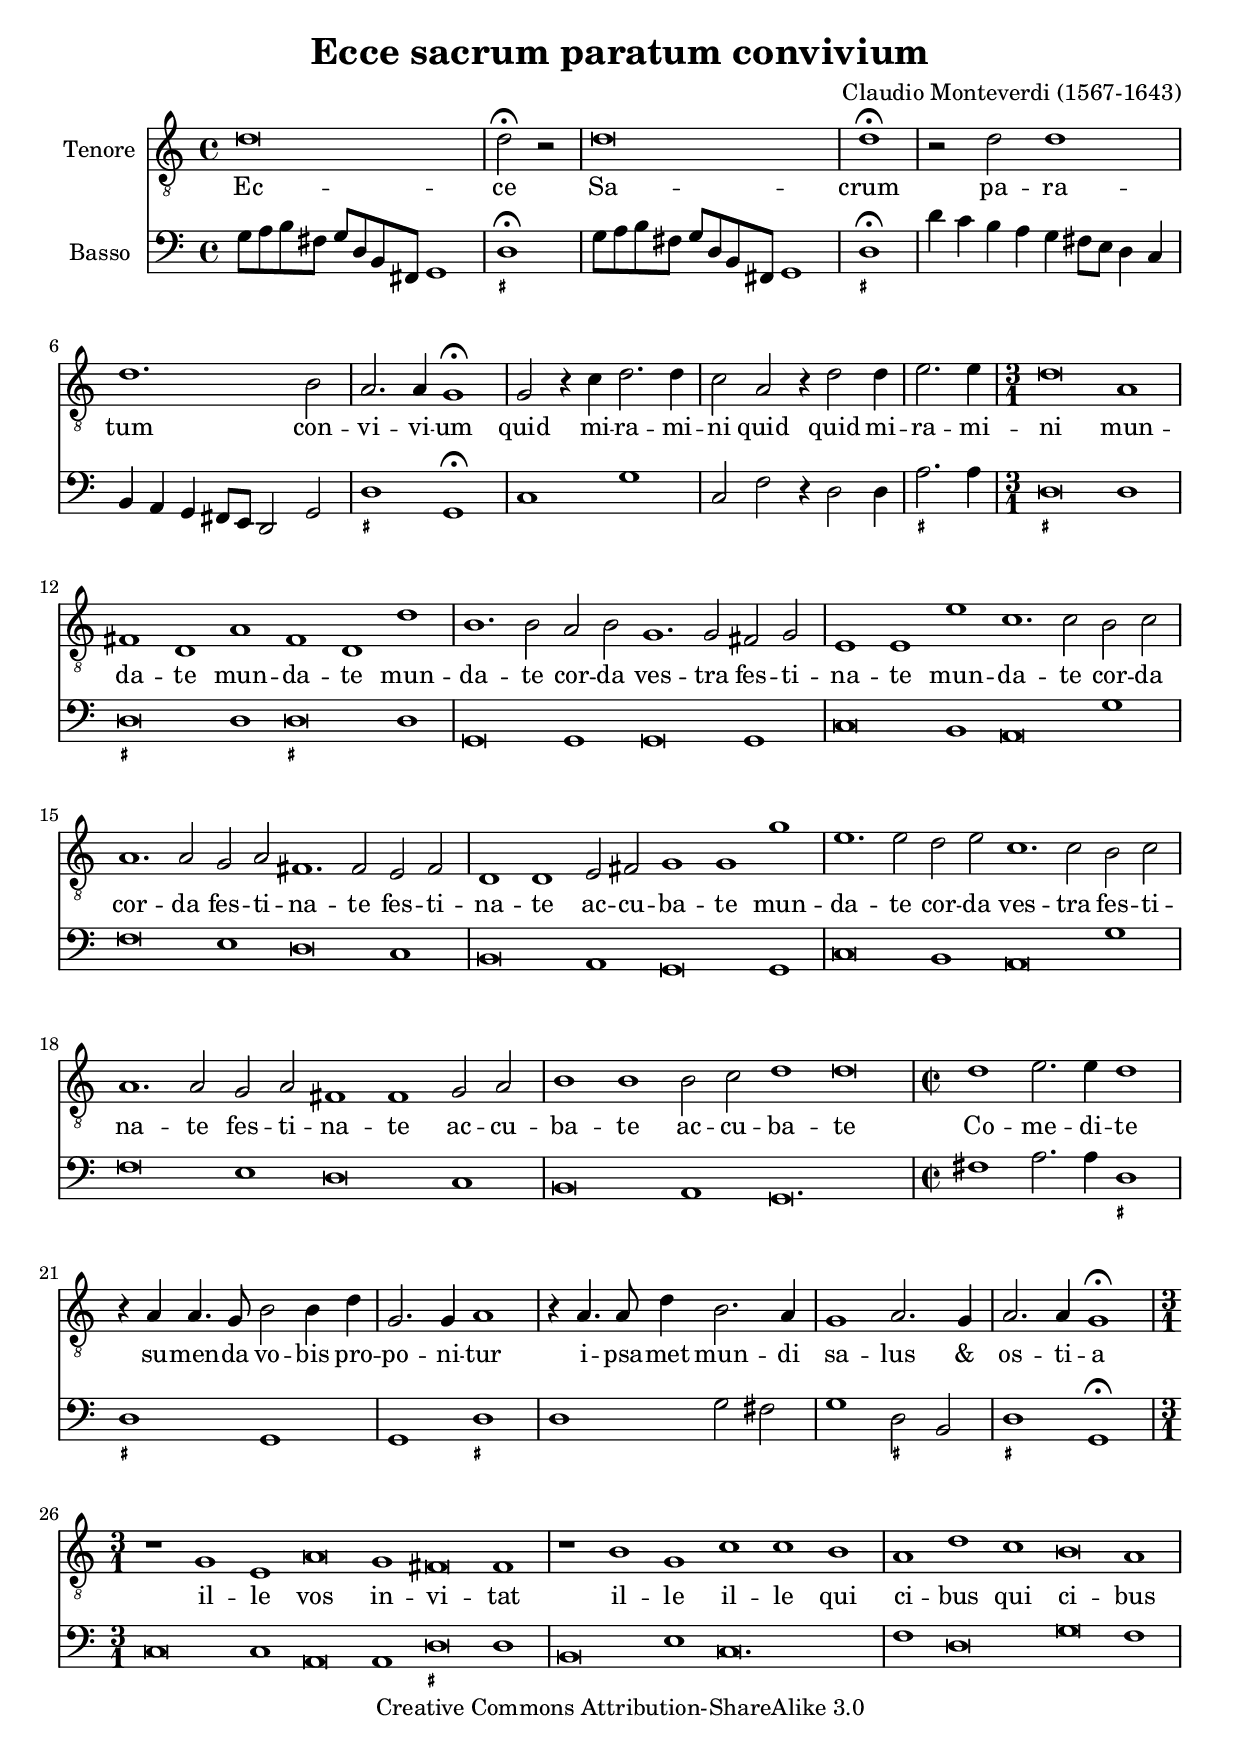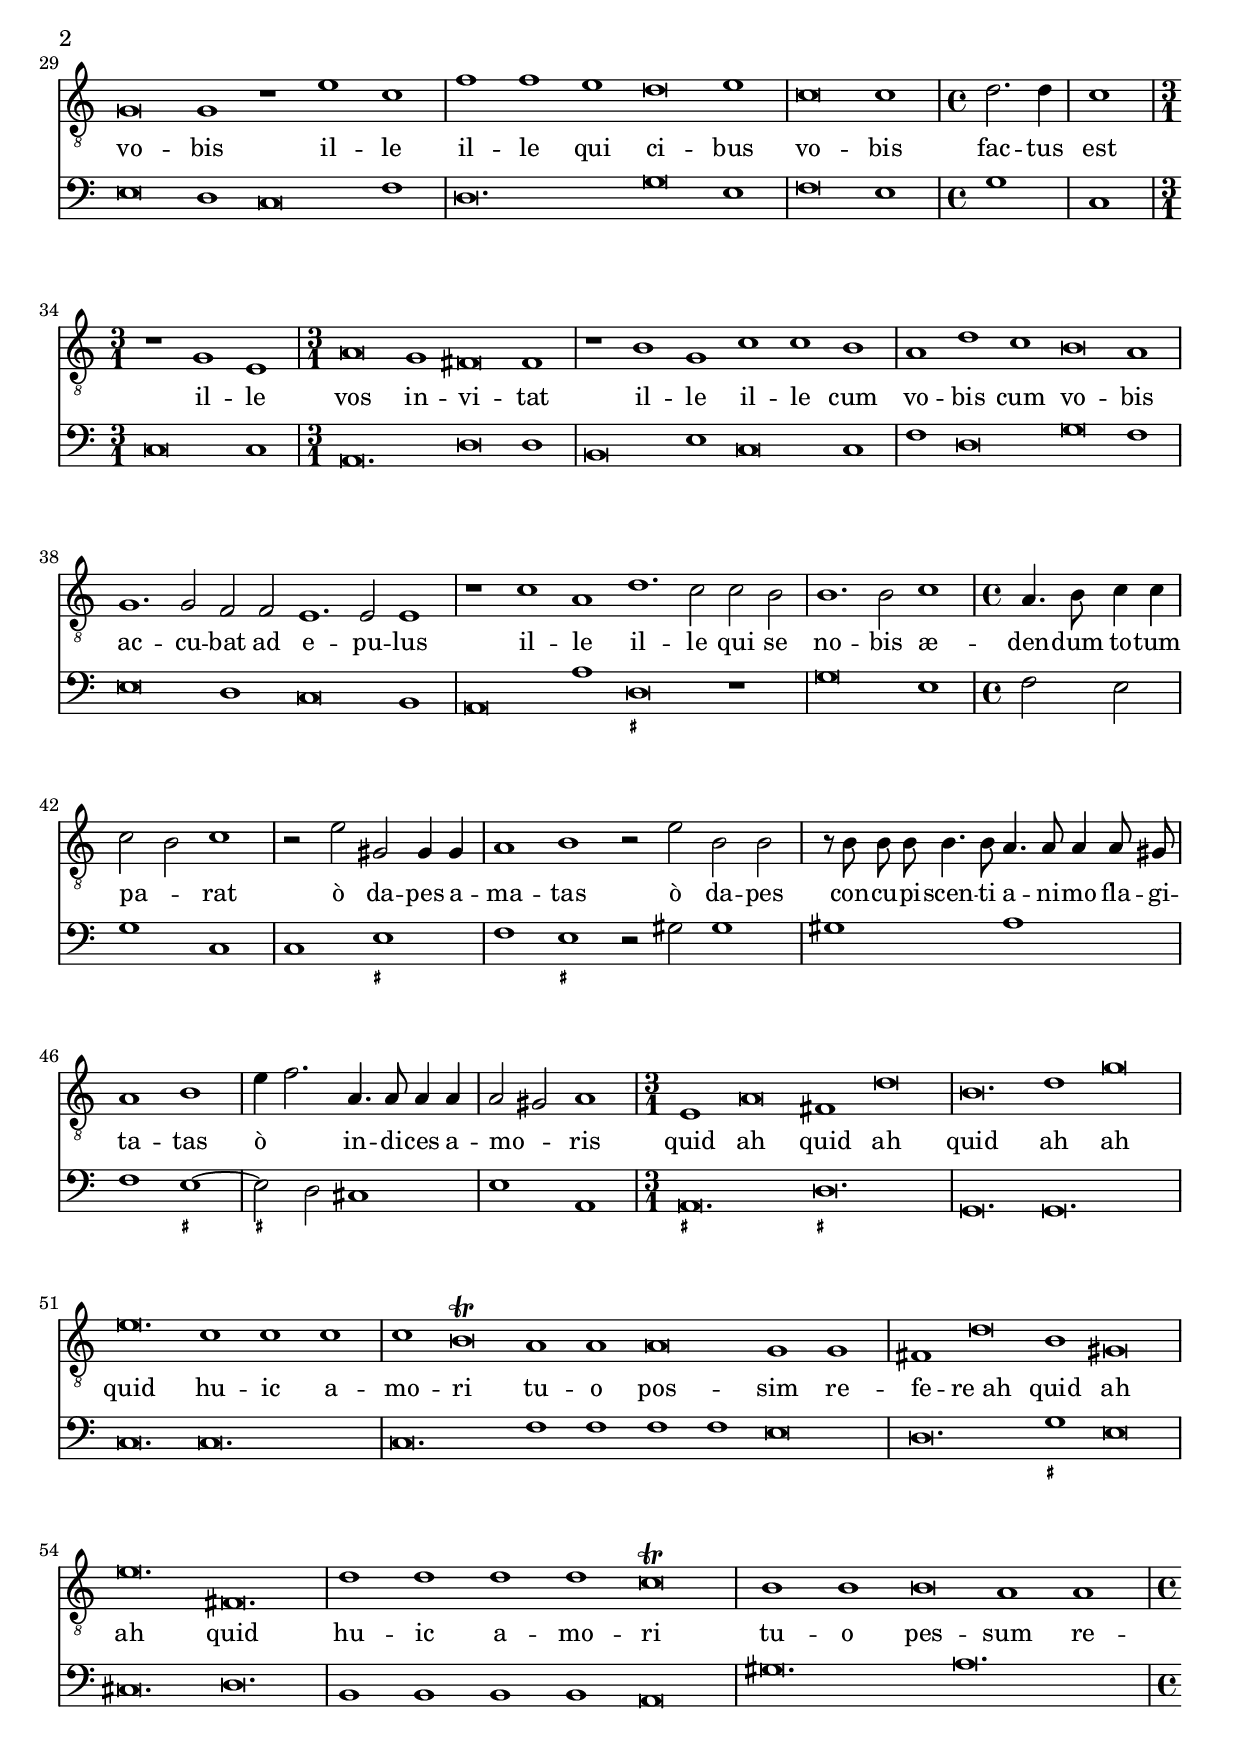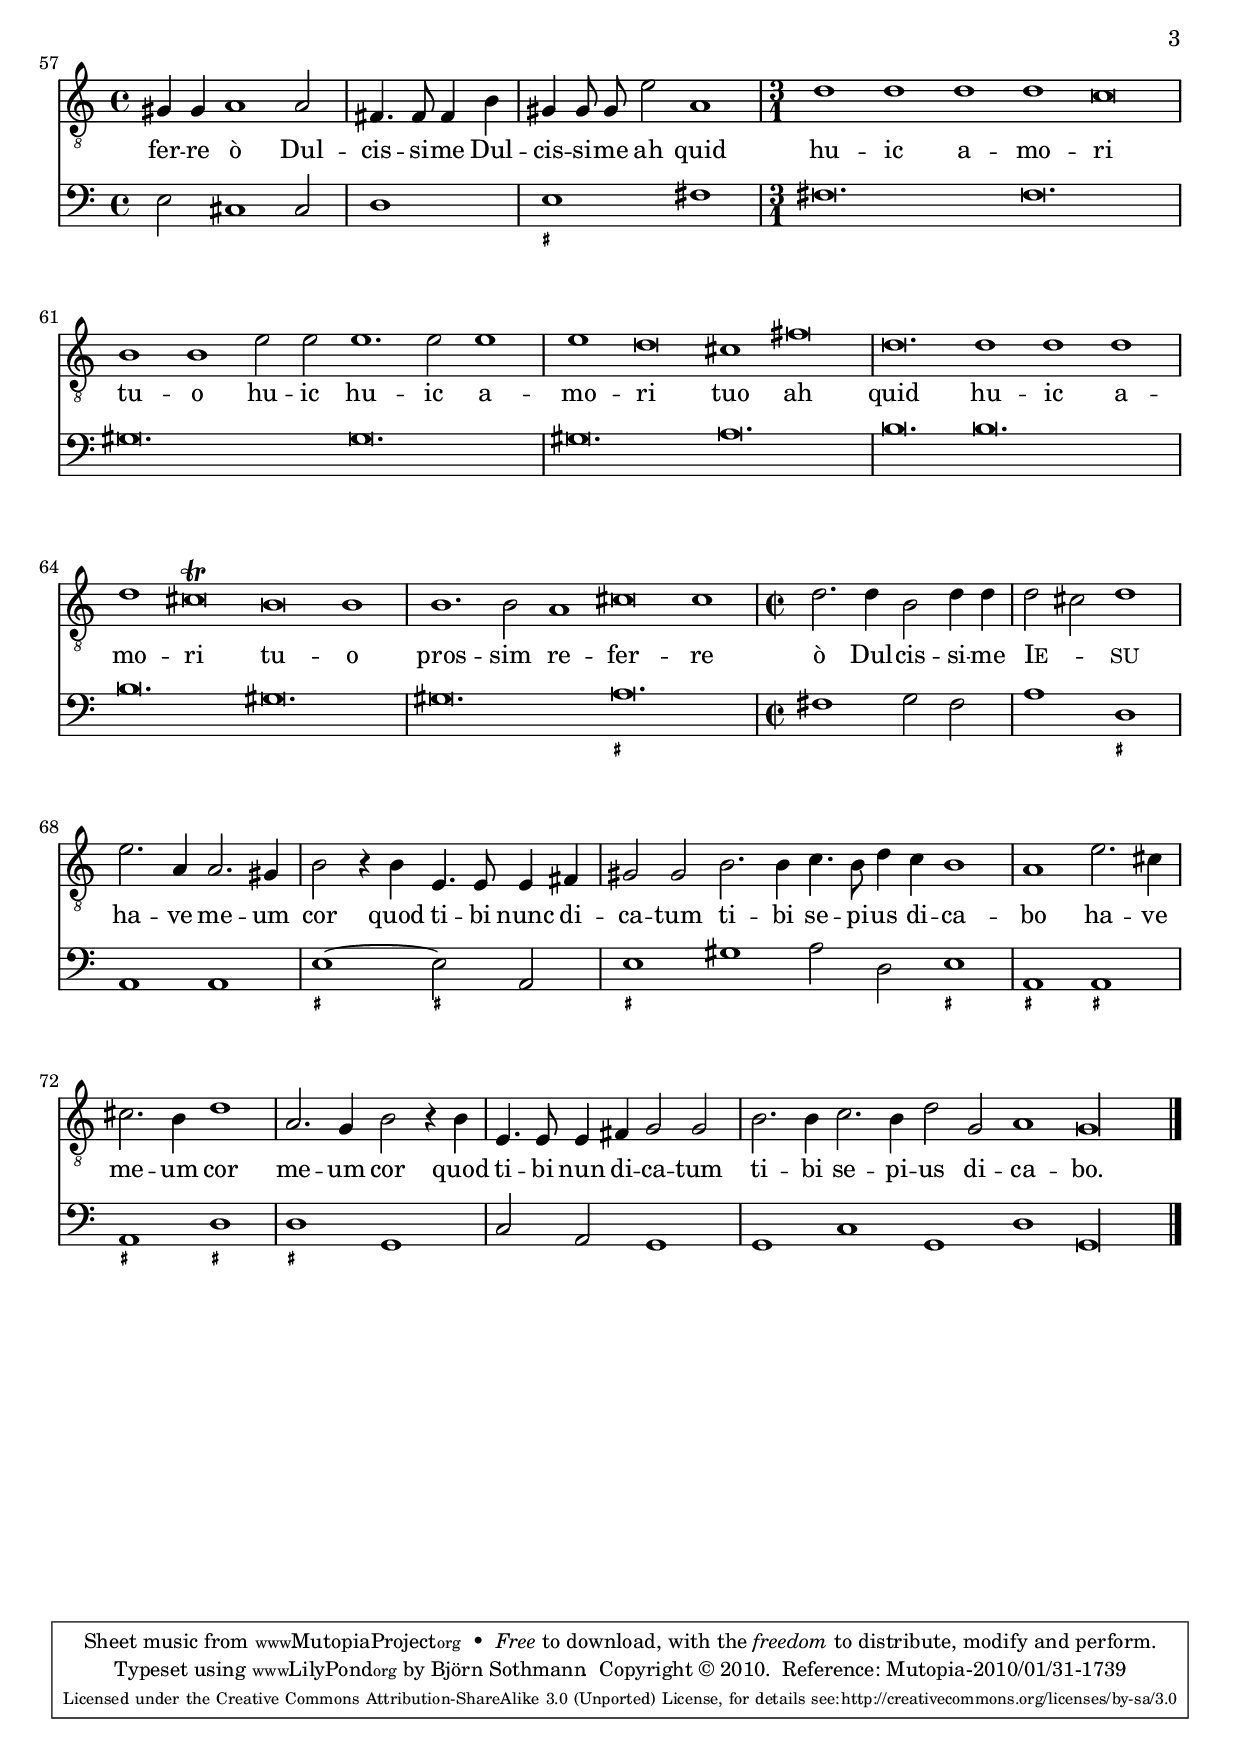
\version "2.12.2"

\header {
	title = "Ecce sacrum paratum convivium"
	composer = "Claudio Monteverdi (1567-1643)"
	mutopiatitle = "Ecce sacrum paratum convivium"
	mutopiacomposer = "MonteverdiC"
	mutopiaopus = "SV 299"
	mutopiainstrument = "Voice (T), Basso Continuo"
	date = "1625"
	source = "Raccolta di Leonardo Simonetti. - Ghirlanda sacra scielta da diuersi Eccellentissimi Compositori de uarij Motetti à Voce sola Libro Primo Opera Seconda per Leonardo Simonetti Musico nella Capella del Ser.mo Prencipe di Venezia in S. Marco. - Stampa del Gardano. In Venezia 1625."
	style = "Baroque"
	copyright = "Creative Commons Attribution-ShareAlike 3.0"
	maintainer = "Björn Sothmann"
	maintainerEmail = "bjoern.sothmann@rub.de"
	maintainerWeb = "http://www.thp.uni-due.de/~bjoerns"
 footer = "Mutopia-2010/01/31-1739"
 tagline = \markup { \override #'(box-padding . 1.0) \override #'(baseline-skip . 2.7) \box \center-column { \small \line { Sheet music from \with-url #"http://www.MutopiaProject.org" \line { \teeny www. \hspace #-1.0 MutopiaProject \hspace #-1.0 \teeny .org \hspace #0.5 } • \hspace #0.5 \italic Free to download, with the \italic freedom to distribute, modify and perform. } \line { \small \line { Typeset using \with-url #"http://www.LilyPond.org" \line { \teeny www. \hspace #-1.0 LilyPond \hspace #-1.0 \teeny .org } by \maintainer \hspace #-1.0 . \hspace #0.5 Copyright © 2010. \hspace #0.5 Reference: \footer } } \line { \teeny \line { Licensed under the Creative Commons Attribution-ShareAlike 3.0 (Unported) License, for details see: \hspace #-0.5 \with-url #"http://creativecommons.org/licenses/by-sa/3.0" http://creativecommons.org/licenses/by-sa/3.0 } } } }
}

\include "deutsch.ly"

verse= \lyricmode {
Ec -- ce Sa -- crum pa -- ra -- tum con -- vi -- vi -- um quid mi -- ra -- mi -- ni quid quid mi -- ra -- mi -- ni mun -- da -- te mun -- da -- te mun -- da -- te cor -- da ves -- tra fes -- ti -- na -- te mun -- da -- te cor -- da cor -- da fes -- ti -- na -- te fes -- ti -- na -- te ac -- cu -- ba -- te mun -- da -- te cor -- da ves -- tra fes -- ti -- na -- te fes -- ti -- na -- te ac -- cu -- ba -- te ac -- cu -- ba -- te Co -- me -- di -- te su -- men -- da vo -- bis pro -- po -- ni -- tur i -- psa -- met mun -- di sa -- lus "&" os -- ti -- a il -- le vos in -- vi -- tat il -- le il -- le qui ci -- bus qui ci -- bus vo -- bis il -- le il -- le qui ci -- bus vo -- bis fac -- tus est il -- le vos in -- vi -- tat il -- le il -- le cum vo -- bis cum vo -- bis ac -- cu -- bat ad e -- pu -- lus il -- le il -- le qui se no -- bis æ -- den -- dum to -- tum pa -- rat ò da -- pes a -- ma -- tas ò da -- pes con -- cu -- pi -- scen -- ti a -- ni -- mo fla -- gi -- ta -- tas ò in -- di -- ces a -- mo -- ris quid ah quid ah quid ah ah quid hu -- ic a -- mo -- ri tu -- o pos -- sim re -- fe -- re_ah quid ah ah quid hu -- ic a -- mo -- ri tu -- o pes -- sum re -- fer -- re ò Dul -- cis -- si -- me Dul -- cis -- si -- me ah quid hu -- ic a -- mo -- ri tu -- o hu -- ic hu -- ic a -- mo -- ri tuo ah quid hu -- ic a -- mo -- ri tu -- o pros -- sim re -- fer -- re ò Dul -- cis -- si -- me \markup {\smallCaps "Ie"} -- \markup {\smallCaps "su"} ha -- ve me -- um cor quod ti -- bi nunc di -- ca -- tum ti -- bi se -- pi -- us di -- ca -- bo ha -- ve me -- um cor me -- um cor quod ti -- bi nun di -- ca -- tum ti -- bi se -- pi -- us di -- ca -- bo.
}

staffTenore = \new Staff  {
	\time 4/4
	\override Score.MetronomeMark #'stencil = ##f
	\tempo 4 = 180 
	\set Staff.instrumentName="Tenore"
	\set Staff.midiInstrument="oboe"
	\key c \major
	\clef "G_8"
	\relative c' { 	
		\context Voice = "melodyTen" {
			\dynamicUp
			\autoBeamOff
			\set Score.measureLength = #(ly:make-moment 4 2)
			d\breve |
			\set Score.measureLength = #(ly:make-moment 4 4)
			d2\fermata r |
			\set Score.measureLength = #(ly:make-moment 4 2)
			d\breve |
			\set Score.measureLength = #(ly:make-moment 4 4)
			d1\fermata |
			\set Score.measureLength = #(ly:make-moment 4 2)
			r2 d d1 |
			d1. h2 |
			a2. a4 g1\fermata |
			g2 r4 c d2. d4 |
			c2 a r4 d2 d4 |
			\set Score.measureLength = #(ly:make-moment 4 4)
			e2. e4 |
			\time 3/1
			\tempo 1=180
			\set Score.measureLength = #(ly:make-moment 3 1)
			d\breve a1 |
			\set Score.measureLength = #(ly:make-moment 6 1)
			fis1 d a' fis d d' |
			h1. h2 a h g1. g2 fis g |
			e1 e e' c1. c2 h c |
			a1. a2 g a fis1. fis2 e fis |
			d1 d e2 fis g1 g g' |
			e1. e2 d e c1. c2 h c |
			a1. a2 g a fis1 fis g2 a |
			h1 h h2 c d1 d\breve |
			\time 2/2
			\tempo 4=180
			\set Score.measureLength = #(ly:make-moment 3 1)
			d1 e2. e4 d1 |
			\set Score.measureLength = #(ly:make-moment 4 2)
			r4 a a4. g8 h2 h4 d |
			g,2. g4 a1 |
			r4 a4. a8 d4 h2. a4 |
			g1 a2. g4 |
			a2. a4 g1\fermata |
			\time 3/1
			\tempo 1=180
			\set Score.measureLength = #(ly:make-moment 9 1)
			r1 g e a\breve g1 fis\breve fis1 |
			\set Score.measureLength = #(ly:make-moment 6 1)
			r h g c c h |
			a d c h\breve a1 |
			g\breve g1 r e' c |
			f f e d\breve e1 |
			\set Score.measureLength = #(ly:make-moment 3 1)
			c\breve c1 |
			\time 4/4
			\tempo 4=180
			d2. d4 |
			c1 |
			\time 3/1
			\tempo 1=180
			\set Score.measureLength = #(ly:make-moment 3 1)
			r1 g e |
			\time 3/1
			\tempo 1=180
			\set Score.measureLength = #(ly:make-moment 6 1)
			a\breve g1 fis\breve fis1 |
			r1 h g c c h |
			a d c h\breve a1 |
			g1. g2 f f e1. e2 e1 |
			r c' a d1. c2 c h |
			\set Score.measureLength = #(ly:make-moment 3 1)
			h1. h2 c1 |
			\time 4/4
			\tempo 4=180
			a4. h8 c4 c |
			\set Score.measureLength = #(ly:make-moment 4 2)
			c2\melisma h\melismaEnd c1 |
			r2 e gis, gis4 gis |
			\set Score.measureLength = #(ly:make-moment 4 1)
			a1 h r2 e h h |
			\set Score.measureLength = #(ly:make-moment 4 2)
			r8 h h h h4. h8 a4. a8 a4 a8 gis |
			a1 h |
			e4\melisma f2.\melismaEnd a,4. a8 a4 a |
			a2\melisma gis\melismaEnd a1 |
			\time 3/1
			\tempo 1=180
			\set Score.measureLength = #(ly:make-moment 6 1)
			e1 a\breve fis1 d'\breve |
			h\breve. d1 g\breve |
			e\breve. c1 c c |
			\set Score.measureLength = #(ly:make-moment 9 1)
			c h\breve\trill a1 a a\breve g1 g |
			\set Score.measureLength = #(ly:make-moment 6 1)
			fis1 d'\breve h1 gis\breve |
			e'\breve. fis, |
			d'1 d d d1 c\breve\trill |
			h1 h h\breve a1 a |
			\time 4/4
			\tempo 4=180
			\set Score.measureLength = #(ly:make-moment 4 2)
			gis4 gis a1 a2 |
			\set Score.measureLength = #(ly:make-moment 4 4)
			fis4. fis8 fis4 h |
			\set Score.measureLength = #(ly:make-moment 4 2)
			gis4 gis8 gis e'2 a,1 |
			\time 3/1
			\tempo 1=180
			\set Score.measureLength = #(ly:make-moment 6 1)
			d1 d d d c\breve |
			h1 h e2 e e1. e2 e1 |
			e1 d\breve cis1 fis\breve |
			d\breve. d1 d d |
			d cis\breve\trill h h1 |
			h1. h2 a1 cis\breve cis1 |
			\time 2/2
			\tempo 4=180
			\set Score.measureLength = #(ly:make-moment 4 2)
			d2. d4 h2 d4 d |
			d2\melisma cis\melismaEnd d1 |
			e2. a,4 a2. gis4 |
			h2 r4 h e,4. e8 e4 fis |
			\set Score.measureLength = #(ly:make-moment 4 1)
			gis2 gis h2. h4 c4. h8 d4 c h1 |
			\set Score.measureLength = #(ly:make-moment 4 2)
			a e'2. cis4 |
			cis2. h4 d1 |
			a2. g4 h2 r4 h |
			e,4. e8 e4 fis g2 g |
			\set Score.measureLength = #(ly:make-moment 8 1)
			h2. h4 c2. h4 d2 g, a1 g\longa |
		}

	\bar "|."
	}

}

staffBasso = \new Staff  {
	\set Staff.instrumentName="Basso"
	\set Staff.midiInstrument="harpsichord"
	\key c \major
	\clef bass
	\relative c' { 	
		\set Score.measureLength = #(ly:make-moment 4 2)
		g8 a h fis g d h fis g1 |
		\set Score.measureLength = #(ly:make-moment 4 4)
		d'\fermata |
		\set Score.measureLength = #(ly:make-moment 4 2)
		g8 a h fis g d h fis g1 |
		\set Score.measureLength = #(ly:make-moment 4 4)
		d'\fermata |
		\set Score.measureLength = #(ly:make-moment 4 2)
		d'4 c h a g fis8 e d4 c |
		h a g fis8 e d2 g |
		d'1 g,\fermata |
		c g' |
		c,2 f r4 d2 d4 |
		\set Score.measureLength = #(ly:make-moment 4 4)
		a'2. a4 |
		\time 3/1
		\tempo 1=180
		\set Score.measureLength = #(ly:make-moment 3 1)
		d,\breve d1 |
		\set Score.measureLength = #(ly:make-moment 6 1)
		d\breve d1 d\breve d1 |
		g,\breve g1 g\breve g1 |
		c\breve h1 a\breve g'1 |
		f\breve e1 d\breve c1 |
		h\breve a1 g\breve g1 |
		c\breve h1 a\breve g'1 |
		f\breve e1 d\breve c1 |
		h\breve a1 g\breve. |
		\time 2/2
		\tempo 4=180
		\set Score.measureLength = #(ly:make-moment 3 1)
		fis'1 a2. a4 d,1 |
		\set Score.measureLength = #(ly:make-moment 4 2)
		d g, |
		g d' |
		d g2 fis |
		g1 d2 h |
		d1 g,\fermata |
		\time 3/1
		\tempo 1=180
		\set Score.measureLength = #(ly:make-moment 9 1)
		c\breve c1 a\breve a1 d\breve d1 |
		\set Score.measureLength = #(ly:make-moment 6 1)
		h\breve e1 c\breve. |
		f1 d\breve g f1 |
		e\breve d1 c\breve f1 |
		d\breve. g\breve e1 |
		\set Score.measureLength = #(ly:make-moment 3 1)
		f\breve e1 |
		\time 4/4
		\tempo 4=180
		g1 |
		c, |
		\time 3/1
		\tempo 1=180
		c\breve c1 |
		\set Score.measureLength = #(ly:make-moment 6 1)
		a\breve. d\breve d1 |
		h\breve e1 c\breve c1 |
		f d\breve g f1 |
		e\breve d1 c\breve h1 |
		a\breve a'1 d,\breve r1 |
		\set Score.measureLength = #(ly:make-moment 3 1)
		g\breve e1 |
		\time 4/4
		f2 e |
		\set Score.measureLength = #(ly:make-moment 4 2)
		g1 c, |
		c e |
		\set Score.measureLength = #(ly:make-moment 4 1)
		f e r2 gis gis1 |
		\set Score.measureLength = #(ly:make-moment 4 2)
		gis a |
		f e~ |
		e2 d cis1 |
		e a, |
		\time 3/1
		\tempo 1=180
		\set Score.measureLength = #(ly:make-moment 6 1)
		a\breve. d |
		g, g |
		c c |
		\set Score.measureLength = #(ly:make-moment 9 1)
		c f1 f f f e\breve |
		\set Score.measureLength = #(ly:make-moment 6 1)
		d\breve. g1 e\breve |
		cis\breve. d |
		h1 h h h a\breve |
		gis'\breve. a |
		\time 4/4
		\tempo 4=180
		\set Score.measureLength = #(ly:make-moment 4 2)
		e2 cis1 cis2 |
		\set Score.measureLength = #(ly:make-moment 4 4)
		d1 |
		\set Score.measureLength = #(ly:make-moment 4 2)
		e fis |
		\time 3/1
		\tempo 1=180
		\set Score.measureLength = #(ly:make-moment 6 1)
		fis\breve. fis |
		gis gis |
		gis a |
		h h |
		h gis |
		gis a |
		\time 2/2
		\tempo 4=180
		\set Score.measureLength = #(ly:make-moment 4 2)
		fis1 g2 fis |
		a1 d, |
		a a |
		e'~ e2 a, |
		\set Score.measureLength = #(ly:make-moment 4 1)
		e'1 gis a2 d, e1 |
		a,1 a |
		a d |
		d g, |
		c2 a g1 |
		\set Score.measureLength = #(ly:make-moment 8 1)
		g1 c g d' g,\longa |
	\bar "|."
	}

}

BC = \new FiguredBass {
	\figuremode {
		\set Score.measureLength = #(ly:make-moment 4 2)
		s\breve |
		\set Score.measureLength = #(ly:make-moment 4 4)
		<_+>1 |
		\set Score.measureLength = #(ly:make-moment 4 2)
		s\breve |
		\set Score.measureLength = #(ly:make-moment 4 4)
		<_+>1 |
		\set Score.measureLength = #(ly:make-moment 4 2)
		s\breve*2 |
		<_+>1 s1 |
		s\breve*2 |
		\set Score.measureLength = #(ly:make-moment 4 4)
		<_+>2. s4 |
		\time 3/1
		\tempo 1=180
		\set Score.measureLength = #(ly:make-moment 3 1)
		<_+>\breve s1 |
		\set Score.measureLength = #(ly:make-moment 6 1)
		<_+>\breve s1 <_+>\breve s1 |
		s\longa.*7 |
		\set Score.measureLength = #(ly:make-moment 3 1)
		s\breve <_+>1 |
		\set Score.measureLength = #(ly:make-moment 4 2)
		<_+>1 s1 |
		s1 <_+>1 |
		s\breve |
		s1 <_+>2 s2 |
		<_+>1 s |
		\time 3/1
		\tempo 1=180
		\set Score.measureLength = #(ly:make-moment 9 1)
		s\longa. <_+>\breve s1 |
		\set Score.measureLength = #(ly:make-moment 6 1)
		s\longa.*4 |
		\set Score.measureLength = #(ly:make-moment 3 1)
		s\breve. |
		\time 4/4
		\tempo 4=180
		s1*2 |
		\time 3/1
		\tempo 1=180
		\set Score.measureLength = #(ly:make-moment 3 1)
		s\breve. |
		\set Score.measureLength = #(ly:make-moment 6 1)
		s\longa.*4 |
		s\breve. <_+>\breve s1 |
		\set Score.measureLength = #(ly:make-moment 3 1)
		s\breve. |
		\time 4/4
		\tempo 4=180
		s1 |
		\set Score.measureLength = #(ly:make-moment 4 2)
		s\breve |
		s1 <_+>1 |
		\set Score.measureLength = #(ly:make-moment 4 1)
		s1 <_+>1 s\breve |
		\set Score.measureLength = #(ly:make-moment 4 2)
		s\breve |
		s1 <_+>1 |
		<_+>2 s2 s1 |
		s\breve |
		\time 3/1
		\tempo 1=180
		\set Score.measureLength = #(ly:make-moment 6 1)
		<_+>\breve. <_+>\breve. |
		s\longa.*2 |
		\set Score.measureLength = #(ly:make-moment 9 1)
		s1*9 |
		\set Score.measureLength = #(ly:make-moment 6 1)
		s\breve. <_+>\breve. |
		s\longa.*3 |
		\time 4/4
		\tempo 4=180
		\set Score.measureLength = #(ly:make-moment 4 2)
		s\breve |
		\set Score.measureLength = #(ly:make-moment 4 4)
		s1 |
		\set Score.measureLength = #(ly:make-moment 4 2)
		<_+>1 s1 |
		\time 3/1
		\tempo 1=180
		\set Score.measureLength = #(ly:make-moment 6 1)
		s\longa.*5 |
		s\breve. <_+>\breve. |
		\time 2/2
		\tempo 4=180
		\set Score.measureLength = #(ly:make-moment 4 2)
		s\breve |
		s1 <_+>1 |
		s\breve |
		<_+>1 <_+>2 s2 |
		\set Score.measureLength = #(ly:make-moment 4 1)
		<_+>1 s1 s <_+>1 |
		\set Score.measureLength = #(ly:make-moment 4 2)
		<_+>1 <_+>1 |
		<_+>1 <_+>1 |
		<_+>1 s1 |
		s\breve |
		\set Score.measureLength = #(ly:make-moment 8 1)
		s1*8 |
	\bar "|."
	}
}

\score {
	<<
		\staffTenore
		\context Lyrics = "lmelodyTen" \lyricmode  { \lyricsto "melodyTen" \verse }
		
		\staffBasso
		\BC
	>>
	
	\midi {
	}

	\layout  {
	}
}

\paper {
}

